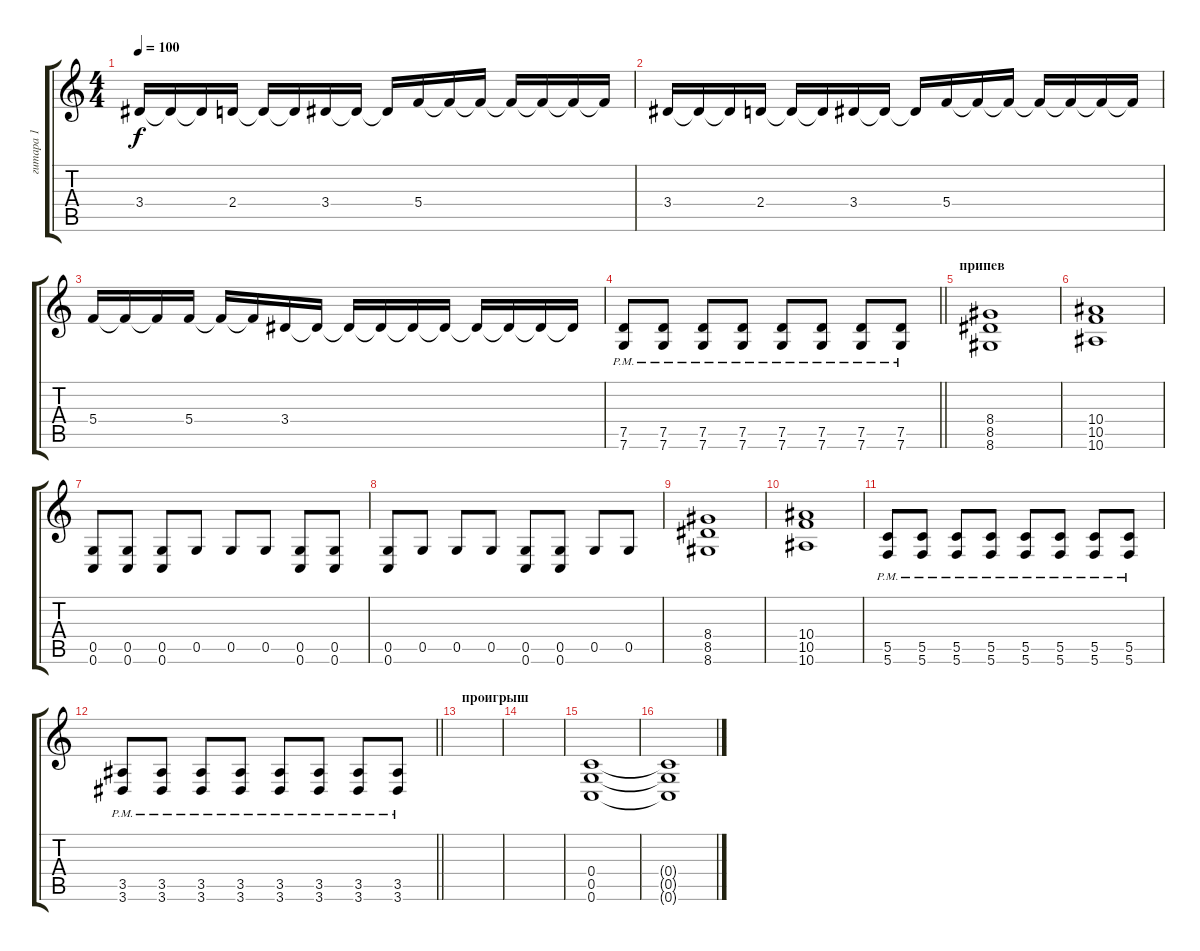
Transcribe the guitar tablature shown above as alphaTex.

\track ("гитара 1" "гитара 1") {instrument distortionguitar}
\staff {score tabs}
\tuning (D4 A3 F3 C3 G2 C2) {hide}
\ts (4 4)
\tempo 100
\clef g2
\ks c
3.4.16{dy f} 3.4{t}.16 3.4{t}.16 2.4.16 2.4{t}.16 2.4{t}.16 3.4.16 3.4{t}.16 3.4{t}.16 5.4.16 5.4{t}.16 5.4{t}.16 5.4{t}.16 5.4{t}.16 5.4{t}.16 5.4{t}.16 |
3.4.16 3.4{t}.16 3.4{t}.16 2.4.16 2.4{t}.16 2.4{t}.16 3.4.16 3.4{t}.16 3.4{t}.16 5.4.16 5.4{t}.16 5.4{t}.16 5.4{t}.16 5.4{t}.16 5.4{t}.16 5.4{t}.16 |
5.4.16 5.4{t}.16 5.4{t}.16 5.4.16 5.4{t}.16 5.4{t}.16 3.4.16 3.4{t}.16 3.4{t}.16 3.4{t}.16 3.4{t}.16 3.4{t}.16 3.4{t}.16 3.4{t}.16 3.4{t}.16 3.4{t}.16 |
\barLineRight lightlight
(7.5{pm} 7.6{pm}).8 (7.5{pm} 7.6{pm}).8 (7.5{pm} 7.6{pm}).8 (7.5{pm} 7.6{pm}).8 (7.5{pm} 7.6{pm}).8 (7.5{pm} 7.6{pm}).8 (7.5{pm} 7.6{pm}).8 (7.5{pm} 7.6{pm}).8 |
\section ("" "припев")
(8.4 8.5 8.6).1 |
(10.4 10.5 10.6).1 |
(0.5 0.6).8 (0.5 0.6).8 (0.5 0.6).8 0.5.8 0.5.8 0.5.8 (0.5 0.6).8 (0.5 0.6).8 |
(0.5 0.6).8 0.5.8 0.5.8 0.5.8 (0.5 0.6).8 (0.5 0.6).8 0.5.8 0.5.8 |
(8.4 8.5 8.6).1 |
(10.4 10.5 10.6).1 |
(5.5{pm} 5.6{pm}).8 (5.5{pm} 5.6{pm}).8 (5.5{pm} 5.6{pm}).8 (5.5{pm} 5.6{pm}).8 (5.5{pm} 5.6{pm}).8 (5.5{pm} 5.6{pm}).8 (5.5{pm} 5.6{pm}).8 (5.5{pm} 5.6{pm}).8 |
\barLineRight lightlight
(3.5{pm} 3.6{pm}).8 (3.5{pm} 3.6{pm}).8 (3.5{pm} 3.6{pm}).8 (3.5{pm} 3.6{pm}).8 (3.5{pm} 3.6{pm}).8 (3.5{pm} 3.6{pm}).8 (3.5{pm} 3.6{pm}).8 (3.5{pm} 3.6{pm}).8 |
\section ("" "проигрыш")
|
|
(0.4 0.5 0.6).1 |
(0.4{t} 0.5{t} 0.6{t}).1
